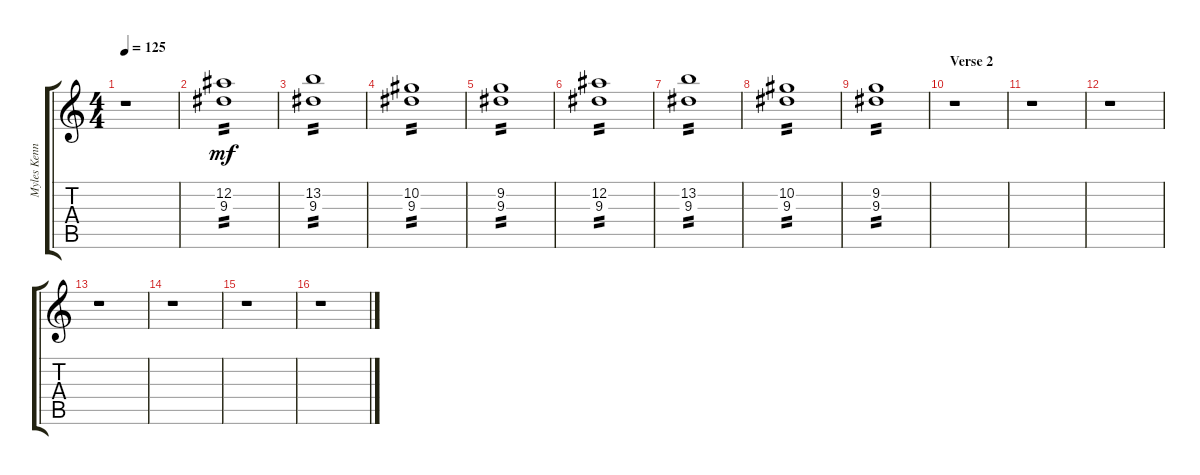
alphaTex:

\track ("Myles Kennedy - Rhythm" "Myles Kenn") {instrument distortionguitar}
\staff {score tabs}
\tuning (Eb4 Bb3 Gb3 Db3 Ab2 Eb2) {hide}
\ts (4 4)
\tempo 125
\clef g2
\ks c
r.1{dy mp} |
(12.2 9.3).1{tp 2 dy mf} |
(13.2 9.3).1{tp 2} |
(10.2 9.3).1{tp 2} |
(9.2 9.3).1{tp 2} |
(12.2 9.3).1{tp 2} |
(13.2 9.3).1{tp 2} |
(10.2 9.3).1{tp 2} |
(9.2 9.3).1{tp 2} |
\section ("" "Verse 2")
r.1 |
r.1 |
r.1 |
r.1 |
r.1 |
r.1 |
r.1
